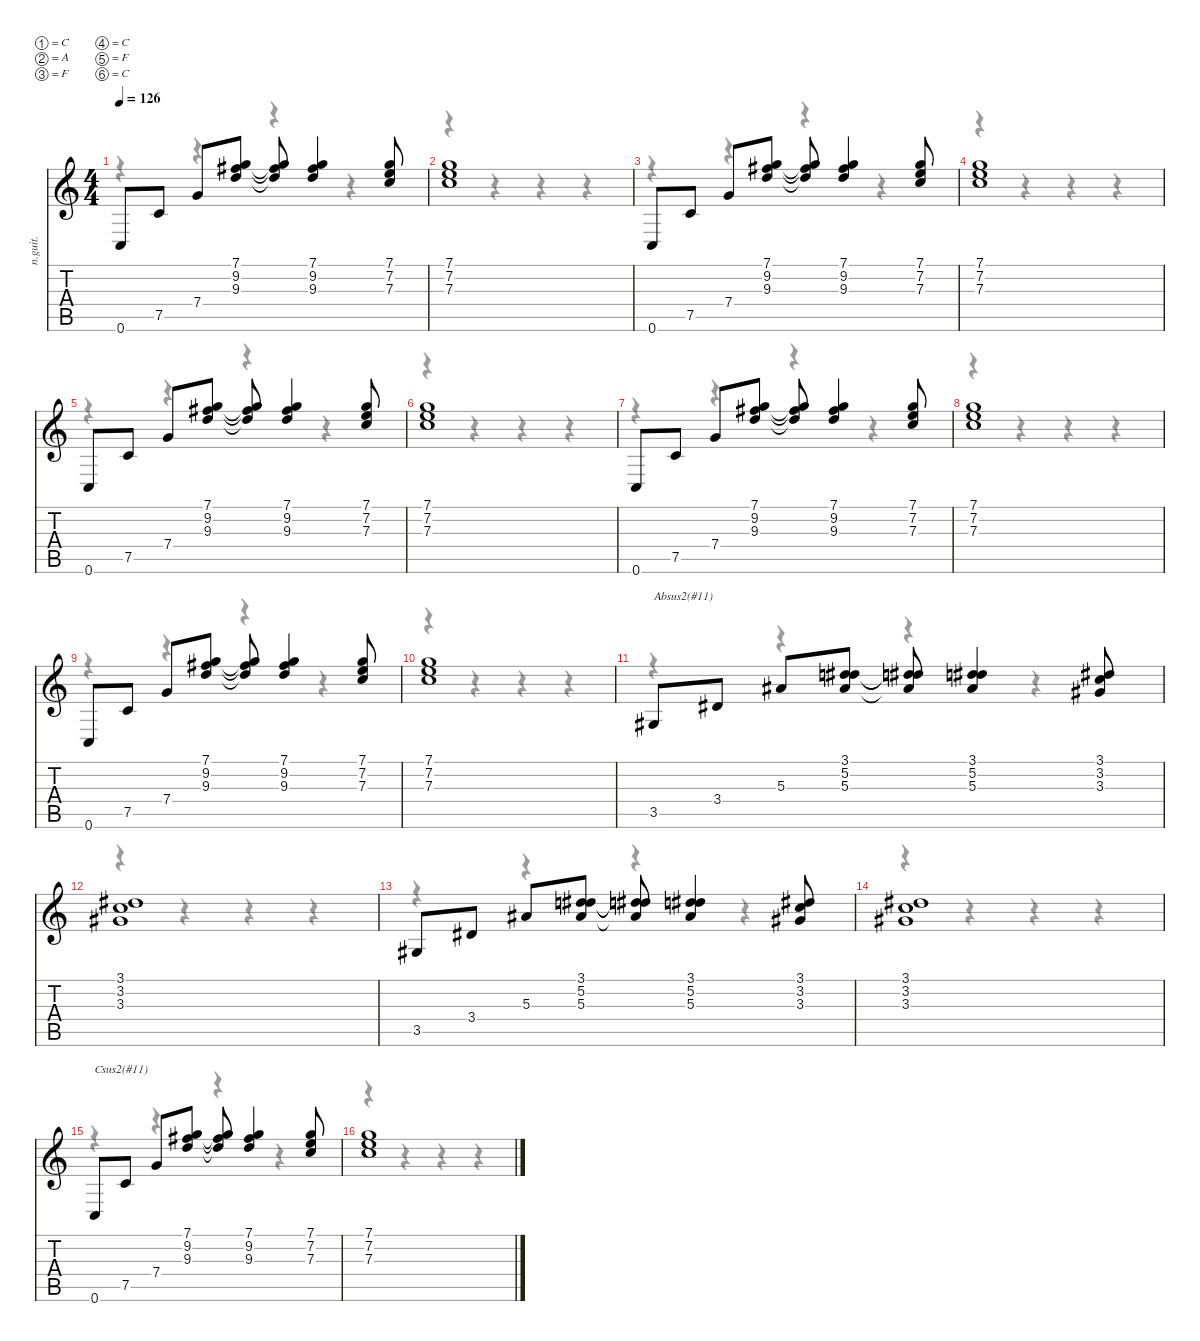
\defaultSystemsLayout 4
\hideDynamics
\bracketExtendMode nobrackets
\otherSystemsTrackNameOrientation horizontal
\track ("Joe Satriani rythmique" "n.guit.") {instrument acousticguitarnylon}
\staff {score tabs}
\tuning (C4 A3 F3 C3 F2 C2)
\voice
\ts (4 4)
\tempo 126
\clef g2
\ks c
0.6.8{dy f} 7.5.8 7.4.8 (7.1 9.2{acc #} 9.3).8 (7.1{t} 9.2{t acc #} 9.3{t}).8 (7.1 9.2{acc #} 9.3).4 (7.1 7.2 7.3).8 |
(7.1 7.2 7.3).1 |
0.6.8 7.5.8 7.4.8 (7.1 9.2{acc #} 9.3).8 (7.1{t} 9.2{t acc #} 9.3{t}).8 (7.1 9.2{acc #} 9.3).4 (7.1 7.2 7.3).8 |
(7.1 7.2 7.3).1 |
0.6.8 7.5.8 7.4.8 (7.1 9.2{acc #} 9.3).8 (7.1{t} 9.2{t acc #} 9.3{t}).8 (7.1 9.2{acc #} 9.3).4 (7.1 7.2 7.3).8 |
(7.1 7.2 7.3).1 |
0.6.8 7.5.8 7.4.8 (7.1 9.2{acc #} 9.3).8 (7.1{t} 9.2{t acc #} 9.3{t}).8 (7.1 9.2{acc #} 9.3).4 (7.1 7.2 7.3).8 |
(7.1 7.2 7.3).1 |
0.6.8 7.5.8 7.4.8 (7.1 9.2{acc #} 9.3).8 (7.1{t} 9.2{t acc #} 9.3{t}).8 (7.1 9.2{acc #} 9.3).4 (7.1 7.2 7.3).8 |
(7.1 7.2 7.3).1 |
3.5{acc #}.8{txt "Absus2(#11)"} 3.4{acc #}.8 5.3{acc #}.8 (3.1{acc #} 5.2 5.3{acc #}).8 (3.1{t acc #} 5.2{t} 5.3{t acc #}).8 (3.1{acc #} 5.2 5.3{acc #}).4 (3.1{acc #} 3.2 3.3{acc #}).8 |
(3.1{acc #} 3.2 3.3{acc #}).1 |
3.5{acc #}.8 3.4{acc #}.8 5.3{acc #}.8 (3.1{acc #} 5.2 5.3{acc #}).8 (3.1{t acc #} 5.2{t} 5.3{t acc #}).8 (3.1{acc #} 5.2 5.3{acc #}).4 (3.1{acc #} 3.2 3.3{acc #}).8 |
(3.1{acc #} 3.2 3.3{acc #}).1 |
0.6.8{txt "Csus2(#11)"} 7.5.8 7.4.8 (7.1 9.2{acc #} 9.3).8 (7.1{t} 9.2{t acc #} 9.3{t}).8 (7.1 9.2{acc #} 9.3).4 (7.1 7.2 7.3).8 |
(7.1 7.2 7.3).1
\voice
\clef g2
\ottava regular
\simile none
\ks c
r.4{dy mf} r.4 r.4 r.4 |
r.4 r.4 r.4 r.4 |
r.4 r.4 r.4 r.4 |
r.4 r.4 r.4 r.4 |
r.4 r.4 r.4 r.4 |
r.4 r.4 r.4 r.4 |
r.4 r.4 r.4 r.4 |
r.4 r.4 r.4 r.4 |
r.4 r.4 r.4 r.4 |
r.4 r.4 r.4 r.4 |
r.4 r.4 r.4 r.4 |
r.4 r.4 r.4 r.4 |
r.4 r.4 r.4 r.4 |
r.4 r.4 r.4 r.4 |
r.4 r.4 r.4 r.4 |
r.4 r.4 r.4 r.4
